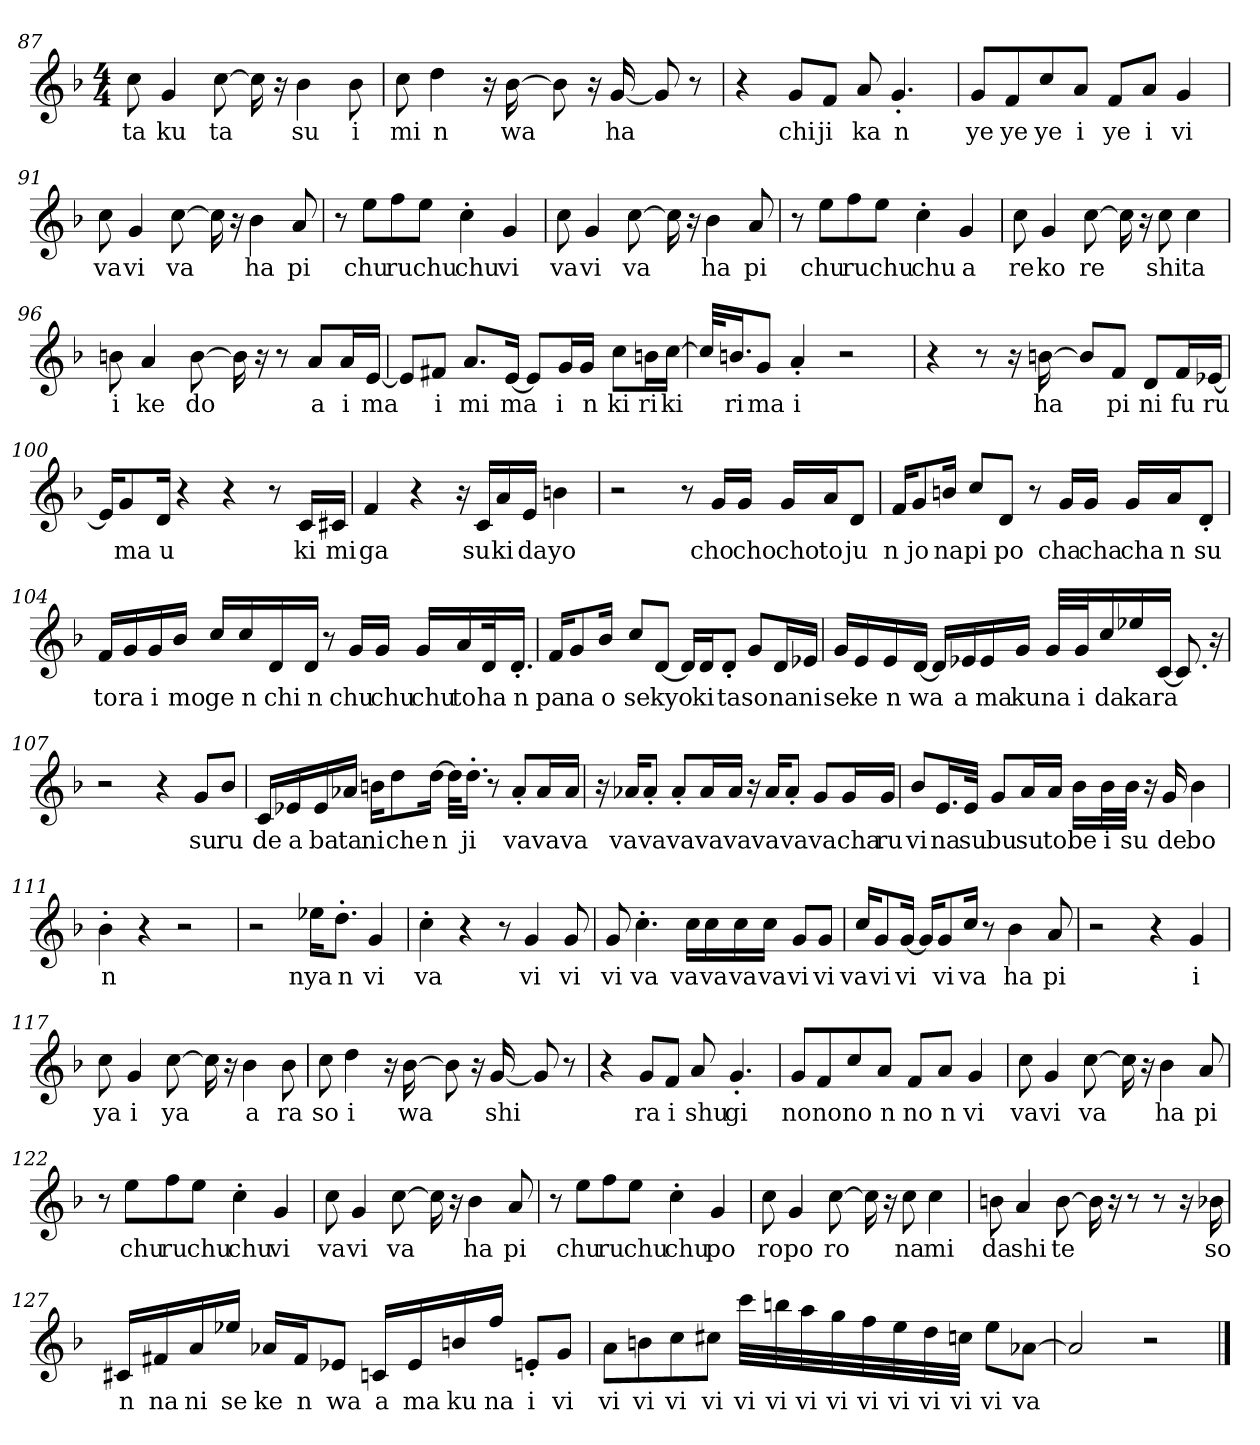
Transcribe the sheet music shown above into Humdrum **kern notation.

**kern	**text
*part1	*part1
*staff1	*staff1
*clefG2	*
*k[b-]	*
*M4/4	*
=87	=87
8cc	ta
4g	ku
[8cc	ta
16cc]	.
16r	.
4b-	su
8b-	i
=88	=88
8cc	mi
4dd	n
16r	.
[16b-	wa
8b-]	.
16r	.
[16g	ha
8g]	.
8r	.
=89	=89
4r	.
8gL	chi
8fJ	ji
8a	ka
4.g'	n
=90	=90
8gL	ye
8f	ye
8cc	ye
8aJ	i
8fL	ye
8aJ	i
4g	vi
=91	=91
8cc	va
4g	vi
[8cc	va
16cc]	.
16r	.
4b-	ha
8a	pi
=92	=92
8r	.
8eeL	chu
8ff	ru
8eeJ	chu
4cc'	chu
4g	vi
=93	=93
8cc	va
4g	vi
[8cc	va
16cc]	.
16r	.
4b-	ha
8a	pi
=94	=94
8r	.
8eeL	chu
8ff	ru
8eeJ	chu
4cc'	chu
4g	a
=95	=95
8cc	re
4g	ko
[8cc	re
16cc]	.
16r	.
8cc	shi
4cc	ta
=96	=96
8bn	i
4a	ke
[8b	do
16b]	.
16r	.
8r	.
8aL	a
16aL	i
[16eJJ	ma
=97	=97
8eL]	.
8f#XJ	i
8.aL	mi
[16eJk	ma
8eL]	.
16gL	i
16gJJ	n
8ccL	ki
16bnL	ri
[16ccJJ	ki
=98	=98
32ccKLL]	.
16.bnJ	ri
8gJ	ma
4a'	i
2r	.
=99	=99
4r	.
8r	.
16r	.
[16bn	ha
8bL]	.
8fJ	pi
8dL	ni
16fL	fu
[16e-XJJ	ru
=100	=100
16e-KL]	.
8g	ma
16dJk	u
4r	.
4r	.
8r	.
16cLL	ki
16c#XJJ	mi
=101	=101
4f	ga
4r	.
16r	.
16cLL	su
16a	ki
16eJJ	da
4bn	yo
=102	=102
2r	.
8r	.
16gLL	cho
16gJJ	cho
16gLL	cho
16aJ	to
8dJ	ju
=103	=103
16fKL	n
8g	jo
16bnJk	na
8ccL	pi
8dJ	po
8r	.
16gLL	cha
16gJJ	cha
16gLL	cha
16aJ	n
8d'J	su
=104	=104
16fLL	to
16g	ra
16g	i
16b-JJ	mo
16ccLL	ge
16cc	n
16d	chi
16dJJ	n
8r	.
16gLL	chu
16gJJ	chu
16gLL	chu
16a	to
32dK	ha
16.d'JJ	n
=105	=105
16fKL	pa
8g	na
16b-Jk	o
8ccL	se
[8dJ	kyo
16dLL]	.
16dJ	ki
8d'J	ta
8gL	so
16dL	na
16e-XJJ	ni
=106	=106
16gLL	se
16e	ke
16e	n
[16dJJ	wa
16dLL]	.
16e-X	a
16e-	ma
16gJJ	ku
32gLLL	na
32gJ	i
16cc	da
16ee-X	ka
[16cJJ	ra
8.c]	.
16r	.
=107	=107
2r	.
4r	.
8gL	su
8b-J	ru
=108	=108
16cLL	de
16e-X	a
16e-	ba
16a-XJJ	ta
16bnKL	ni
8dd	che
[16ddJk	n
32ddKLL]	.
16.dd'JJ	ji
8r	.
8a-'L	va
16a-L	va
16a-JJ	va
=109	=109
16r	.
16a-XKL	va
8a-'J	va
8a-'L	va
16a-L	va
16a-JJ	va
16r	.
16a-KL	va
8a-'J	va
8gL	va
16gL	cha
16gJJ	ru
=110	=110
8b-L	vi
16.eL	na
32eJJk	su
8gL	bu
16aL	su
16aJJ	to
16b-LL	be
32b-L	i
32b-JJJ	su
16r	.
16g	de
4b-	bo
=111	=111
4b-'	n
4r	.
2r	.
=112	=112
2r	.
16ee-XKL	nya
8.dd'J	n
4g	vi
=113	=113
4cc'	va
4r	.
8r	.
4g	vi
8g	vi
=114	=114
8g	vi
4.cc'	va
16ccLL	va
16cc	va
16cc	va
16ccJJ	va
8gL	vi
8gJ	vi
=115	=115
16ccKL	va
8g	vi
[16gJk	vi
16gKL]	.
8g	vi
16ccJk	va
8r	.
4b-	ha
8a	pi
=116	=116
2r	.
4r	.
4g	i
=117	=117
8cc	ya
4g	i
[8cc	ya
16cc]	.
16r	.
4b-	a
8b-	ra
=118	=118
8cc	so
4dd	i
16r	.
[16b-	wa
8b-]	.
16r	.
[16g	shi
8g]	.
8r	.
=119	=119
4r	.
8gL	ra
8fJ	i
8a	shu
4.g'	gi
=120	=120
8gL	no
8f	no
8cc	no
8aJ	n
8fL	no
8aJ	n
4g	vi
=121	=121
8cc	va
4g	vi
[8cc	va
16cc]	.
16r	.
4b-	ha
8a	pi
=122	=122
8r	.
8eeL	chu
8ff	ru
8eeJ	chu
4cc'	chu
4g	vi
=123	=123
8cc	va
4g	vi
[8cc	va
16cc]	.
16r	.
4b-	ha
8a	pi
=124	=124
8r	.
8eeL	chu
8ff	ru
8eeJ	chu
4cc'	chu
4g	po
=125	=125
8cc	ro
4g	po
[8cc	ro
16cc]	.
16r	.
8cc	na
4cc	mi
=126	=126
8bn	da
4a	shi
[8b	te
16b]	.
16r	.
8r	.
8r	.
16r	.
16b-X	so
=127	=127
16c#XLL	n
16f#X	na
16a	ni
16ee-XJJ	se
16a-XLL	ke
16f#J	n
8e-XJ	wa
16cnLL	a
16e-	ma
16bn	ku
16ffJJ	na
8en'L	i
8gJ	vi
=128	=128
8aL	vi
8bn	vi
8cc	vi
8cc#XJ	vi
32cccLLL	vi
32bbn	vi
32aa	vi
32gg	vi
32ff	vi
32ee	vi
32dd	vi
32ccnJJJ	vi
8eeL	vi
[8a-XJ	va
=129	=129
2a-]	.
2r	.
==	==
*-	*-
